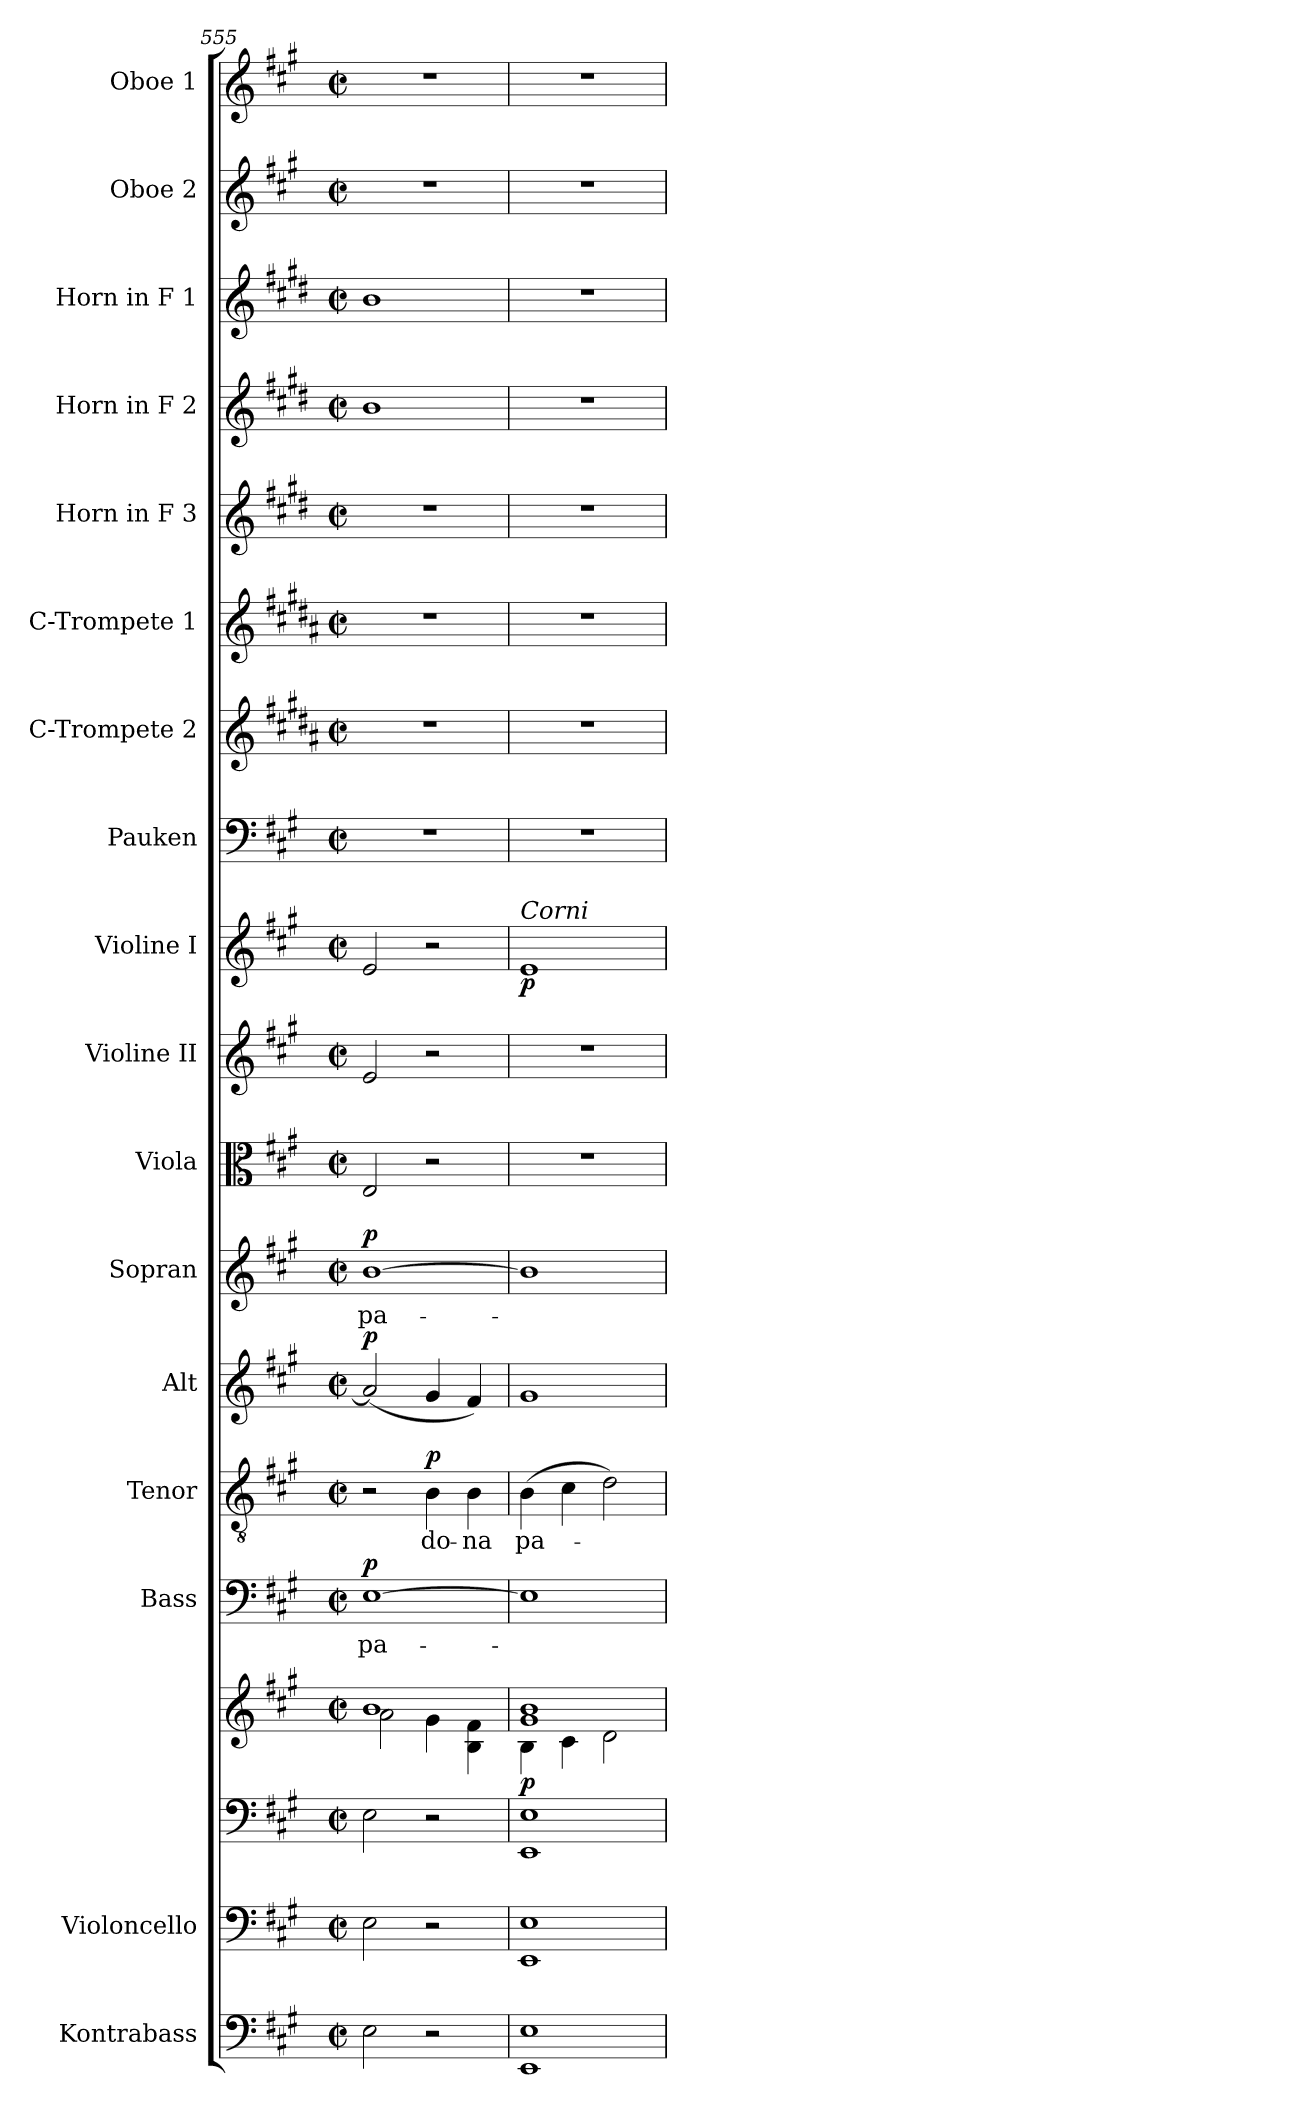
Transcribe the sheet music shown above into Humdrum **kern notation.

**kern	**kern	**kern	**kern	**dynam	**kern	**text	**dynam	**kern	**text	**dynam	**kern	**dynam	**kern	**text	**dynam	**kern	**kern	**kern	**dynam	**kern	**kern	**kern	**kern	**kern	**kern	**kern	**kern
*part18	*part17	*part16	*part16	*part16	*part15	*part15	*part15	*part14	*part14	*part14	*part13	*part13	*part12	*part12	*part12	*part11	*part10	*part9	*part9	*part8	*part7	*part6	*part5	*part4	*part3	*part2	*part1
*staff19	*staff18	*staff17	*staff16	*staff16/17	*staff15	*staff15	*staff15	*staff14	*staff14	*staff14	*staff13	*staff13	*staff12	*staff12	*staff12	*staff11	*staff10	*staff9	*staff9	*staff8	*staff7	*staff6	*staff5	*staff4	*staff3	*staff2	*staff1
*I"Kontrabass	*I"Violoncello	*	*	*	*I"Bass	*	*	*I"Tenor	*	*	*I"Alt	*	*I"Sopran	*	*	*I"Viola	*I"Violine II	*I"Violine I	*	*I"Pauken	*I"C-Trompete 2	*I"C-Trompete 1	*I"Horn in F 3	*I"Horn in F 2	*I"Horn in F 1	*I"Oboe 2	*I"Oboe 1
*I'Kb.	*I'Vc.	*	*	*	*I'B.	*	*	*I'T.	*	*	*I'A.	*	*I'S.	*	*	*I'Vla.	*I'Vl. II	*I'Vl. I	*	*I'Pk.	*I'C Trp. 2	*I'C Trp. 1	*	*	*	*I'Ob. 2	*I'Ob. 1
*clefF4	*clefF4	*clefF4	*clefG2	*	*clefF4	*	*	*clefGv2	*	*	*clefG2	*	*clefG2	*	*	*clefC3	*clefG2	*clefG2	*	*clefF4	*clefG2	*clefG2	*clefG2	*clefG2	*clefG2	*clefG2	*clefG2
*ITrd7c12	*	*	*	*	*	*	*	*	*	*	*	*	*	*	*	*	*	*	*	*	*ITrd1c2	*ITrd1c2	*ITrd4c7	*ITrd4c7	*ITrd4c7	*	*
*k[f#c#g#]	*k[f#c#g#]	*k[f#c#g#]	*k[f#c#g#]	*	*k[f#c#g#]	*	*	*k[f#c#g#]	*	*	*k[f#c#g#]	*	*k[f#c#g#]	*	*	*k[f#c#g#]	*k[f#c#g#]	*k[f#c#g#]	*	*k[f#c#g#]	*k[f#c#g#]	*k[f#c#g#]	*k[f#c#g#]	*k[f#c#g#]	*k[f#c#g#]	*k[f#c#g#]	*k[f#c#g#]
*A:	*A:	*A:	*A:	*	*A:	*	*	*A:	*	*	*A:	*	*A:	*	*	*A:	*A:	*A:	*	*A:	*A:	*A:	*A:	*A:	*A:	*A:	*A:
*M2/2	*M2/2	*M2/2	*M2/2	*	*M2/2	*	*	*M2/2	*	*	*M2/2	*	*M2/2	*	*	*M2/2	*M2/2	*M2/2	*	*M2/2	*M2/2	*M2/2	*M2/2	*M2/2	*M2/2	*M2/2	*M2/2
*met(c|)	*met(c|)	*met(c|)	*met(c|)	*	*met(c|)	*	*	*met(c|)	*	*	*met(c|)	*	*met(c|)	*	*	*met(c|)	*met(c|)	*met(c|)	*	*met(c|)	*met(c|)	*met(c|)	*met(c|)	*met(c|)	*met(c|)	*met(c|)	*met(c|)
=555	=555	=555	=555	=555	=555	=555	=555	=555	=555	=555	=555	=555	=555	=555	=555	=555	=555	=555	=555	=555	=555	=555	=555	=555	=555	=555	=555
*	*	*	*^	*	*	*	*	*	*	*	*	*	*	*	*	*	*	*	*	*	*	*	*	*	*	*	*
!	!	!	!	!	!	!	!LO:LY:b	!LO:DY:a	!	!	!	!	!LO:DY:a	!	!LO:LY:b	!LO:DY:a	!	!	!	!	!	!	!	!	!	!	!	!
2EE\	2E\	2E\	1b	2a\	.	[1E	pa-	p	2r	.	.	(<2a/]	p	[1b	pa-	p	2E/	2e/	2e/	.	1r	1r	1r	1r	1e	1e	1r	1r
!	!	!	!	!	!	!	!	!	!	!LO:LY:b	!LO:DY:a	!	!	!	!	!	!	!	!	!	!	!	!	!	!	!	!	!
2r	2r	2r	.	4g#\	.	.	.	.	4B\	do-	p	4g#/	.	.	.	.	2r	2r	2r	.	.	.	.	.	.	.	.	.
!	!	!	!	!	!	!	!	!	!	!LO:LY:b	!	!	!	!	!	!	!	!	!	!	!	!	!	!	!	!	!	!
.	.	.	.	4B\ 4f#\	.	.	.	.	4B\	-na	.	4f#/)	.	.	.	.	.	.	.	.	.	.	.	.	.	.	.	.
=556	=556	=556	=556	=556	=556	=556	=556	=556	=556	=556	=556	=556	=556	=556	=556	=556	=556	=556	=556	=556	=556	=556	=556	=556	=556	=556	=556	=556
!	!	!	!	!	!	!	!	!	!	!	!	!	!	!	!	!	!	!	!LO:TX:a:i:t=Corni	!	!	!	!	!	!	!	!	!
!	!	!	!	!	!LO:DY:b	!	!	!	!	!LO:LY:b	!	!	!	!	!	!	!	!	!	!LO:DY:b	!	!	!	!	!	!	!	!
1EEE 1EE	1EE 1E	1EE 1E	1g# 1b	4B\	p	1E]	.	.	(>4B\	pa-	.	1g#	.	1b]	.	.	1r	1r	1e	p	1r	1r	1r	1r	1r	1r	1r	1r
.	.	.	.	4c#\	.	.	.	.	4c#\	.	.	.	.	.	.	.	.	.	.	.	.	.	.	.	.	.	.	.
.	.	.	.	2d\	.	.	.	.	2d\)	.	.	.	.	.	.	.	.	.	.	.	.	.	.	.	.	.	.	.
*	*	*	*v	*v	*	*	*	*	*	*	*	*	*	*	*	*	*	*	*	*	*	*	*	*	*	*	*	*
=	=	=	=	=	=	=	=	=	=	=	=	=	=	=	=	=	=	=	=	=	=	=	=	=	=	=	=
*-	*-	*-	*-	*-	*-	*-	*-	*-	*-	*-	*-	*-	*-	*-	*-	*-	*-	*-	*-	*-	*-	*-	*-	*-	*-	*-	*-
